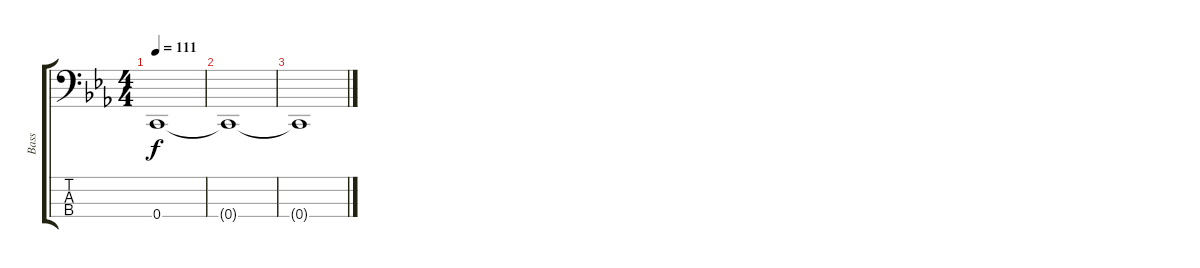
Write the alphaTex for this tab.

\track ("Bass" "Bass") {instrument electricbassfinger}
\staff {score tabs}
\tuning (G2 C2 G1 C1) {hide}
\ts (4 4)
\tempo 111
\clef f4
\ks eb
0.4{t}.1{dy f} |
0.4{t}.1 |
0.4{t}.1
